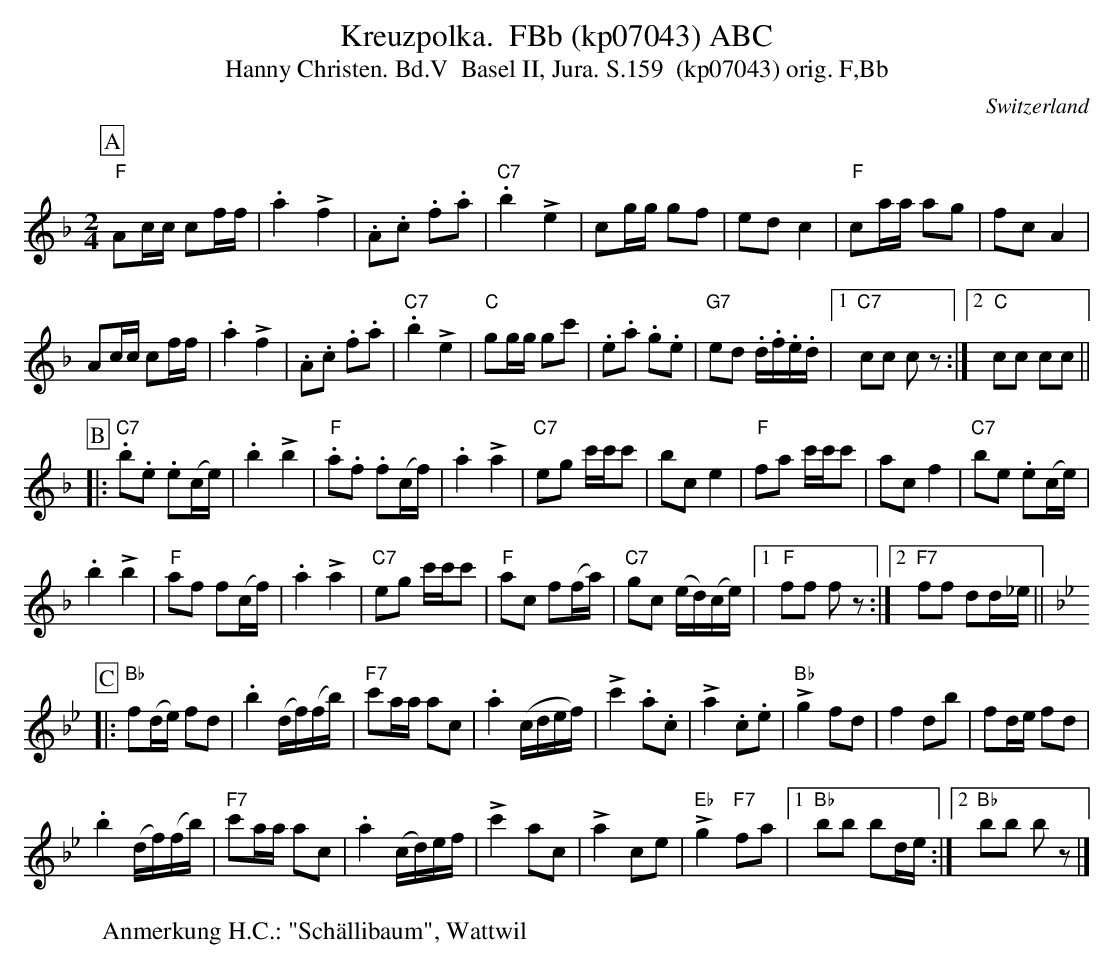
X:1
T:Kreuzpolka.  FBb (kp07043) ABC
T:Hanny Christen. Bd.V  Basel II, Jura. S.159  (kp07043) orig. F,Bb
M:2/4
L:1/8
O:Switzerland
K:F major
[P:A] "F"Ac/c/ cf/f/ | .a2!>!f2 | .A.c .f.a | "C7".b2!>!e2 | cg/g/ gf | edc2 | "F"ca/a/ ag | fcA2 |
Ac/c/ cf/f/ | .a2!>!f2 | .A.c .f.a | "C7".b2!>!e2 | "C"gg/g/  gc' | .e.a .g.e | "G7"ed .d/.f/.e/.d/ |1 "C7"cc cz :|2 "C"cc cc ||
[P:B] |: "C7".b.e .e(c/e/) | .b2!>!b2 | "F".a.f .f(c/f/) | .a2!>!a2 | "C7"eg c'/c'/c' | bce2 | "F"fa c'/c'/c' | acf2 | "C7"be .e(c/e/) |
.b2!>!b2 | "F"af f(c/f/) | .a2!>!a2 | "C7"eg c'/c'/c' | "F"ac f(f/a/) | "C7"gc (e/d/)(c/e/) |1 "F"ff fz :|2 "F7"ff dd/_e/ || [K:Bb]
[P:C] |: "Bb"f(d/e/) fd | .b2 (d/f/)(f/b/) | "F7"c'a/a/ ac | .a2 (c/d/e/f/) | !>!c'2 .a.c | !>!a2 .c.e | !>!"Bb"g2fd | f2 db | fd/e/ fd |
.b2(d/f/)(f/b/) | "F7"c'a/a/ ac | .a2 (c/d/)e/f/ | !>!c'2ac | !>!a2ce | !>!"Eb"g2"F7"fa |1 "Bb"bb bd/e/ :|2 "Bb"bb bz |]
W:Anmerkung H.C.: "Schällibaum", Wattwil
